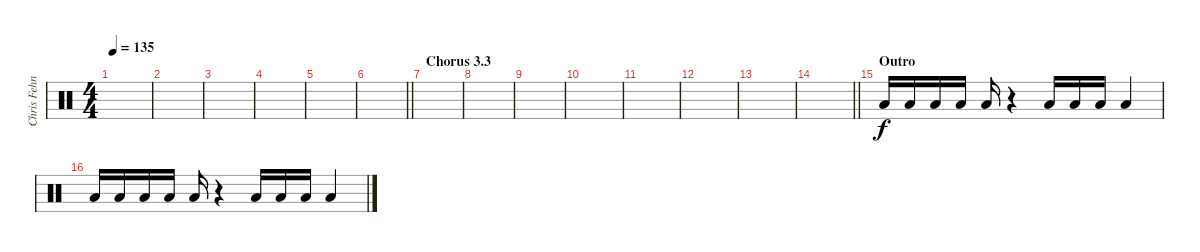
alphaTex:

\track ("Chris Fehn" "Chris Fehn") {instrument percussion}
\staff {score}
\articulation defaults
\ts (4 4)
\tempo 135
\clef neutral
\ks c
|
|
|
|
|
\barLineRight lightlight
|
\section ("" "Chorus 3.3")
|
|
|
|
|
|
|
\barLineRight lightlight
|
\section ("" "Outro")
"Low Floor Tom (hit)".16 "Low Floor Tom (hit)".16 "Low Floor Tom (hit)".16 "Low Floor Tom (hit)".16 "Low Floor Tom (hit)".16 r.4 "Low Floor Tom (hit)".16 "Low Floor Tom (hit)".16 "Low Floor Tom (hit)".16 "Low Floor Tom (hit)".4 |
"Low Floor Tom (hit)".16 "Low Floor Tom (hit)".16 "Low Floor Tom (hit)".16 "Low Floor Tom (hit)".16 "Low Floor Tom (hit)".16 r.4 "Low Floor Tom (hit)".16 "Low Floor Tom (hit)".16 "Low Floor Tom (hit)".16 "Low Floor Tom (hit)".4
